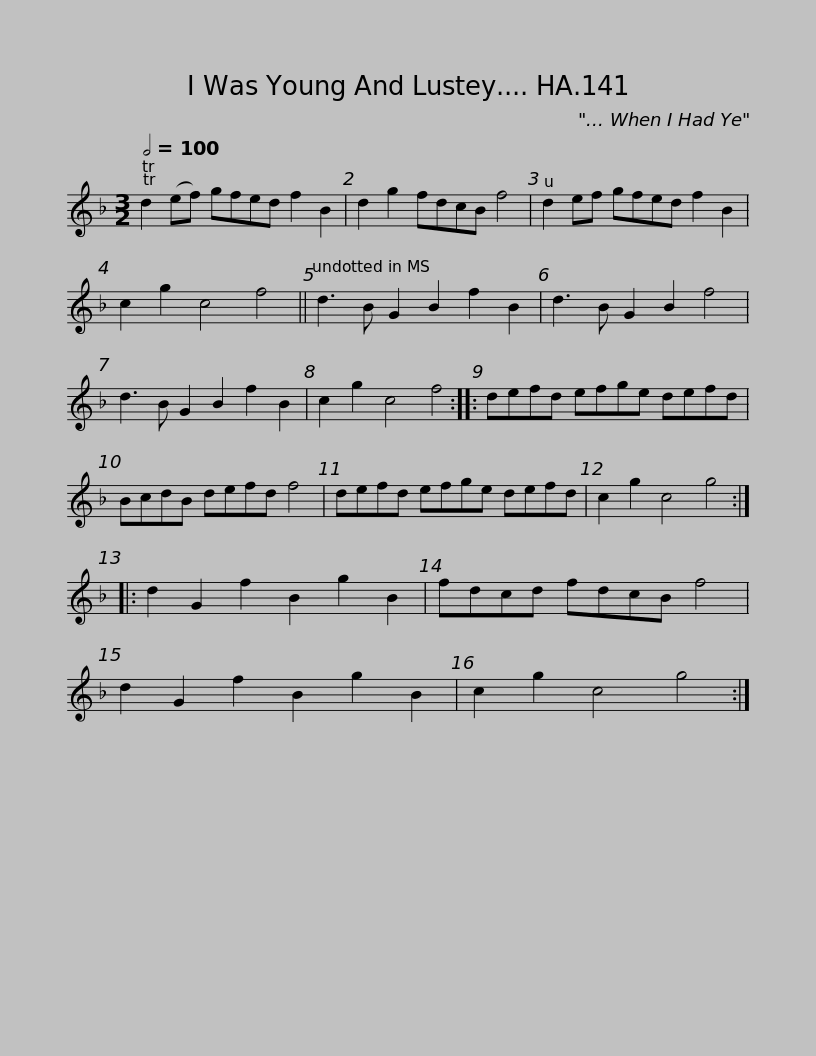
X:1
L:1/8
Q:1/2=100
M:3/2
I:linebreak $
K:F
V:1 treble
V:1
 Td2 (ef) gfed f2 B2 | d2 g2 fdcB f4 |$ d2 ef gfed f2 B2 | c2 g2 c4 f4 ||$ d3 B G2 B2 f2 B2 | %5
 d3 B G2 B2 f4 |$ d3 B G2 B2 f2 B2 | c2 g2 c4 f4 ::$ defd efge defd | BcdB defd f4 |$ %10
 defd efge defd | c2 g2 c4 g4 ::$ d2 G2 f2 B2 g2 B2 | fdcd fdcB f4 |$ d2 G2 f2 B2 g2 B2 | %15
 c2 g2 c4 g4 :| %16
